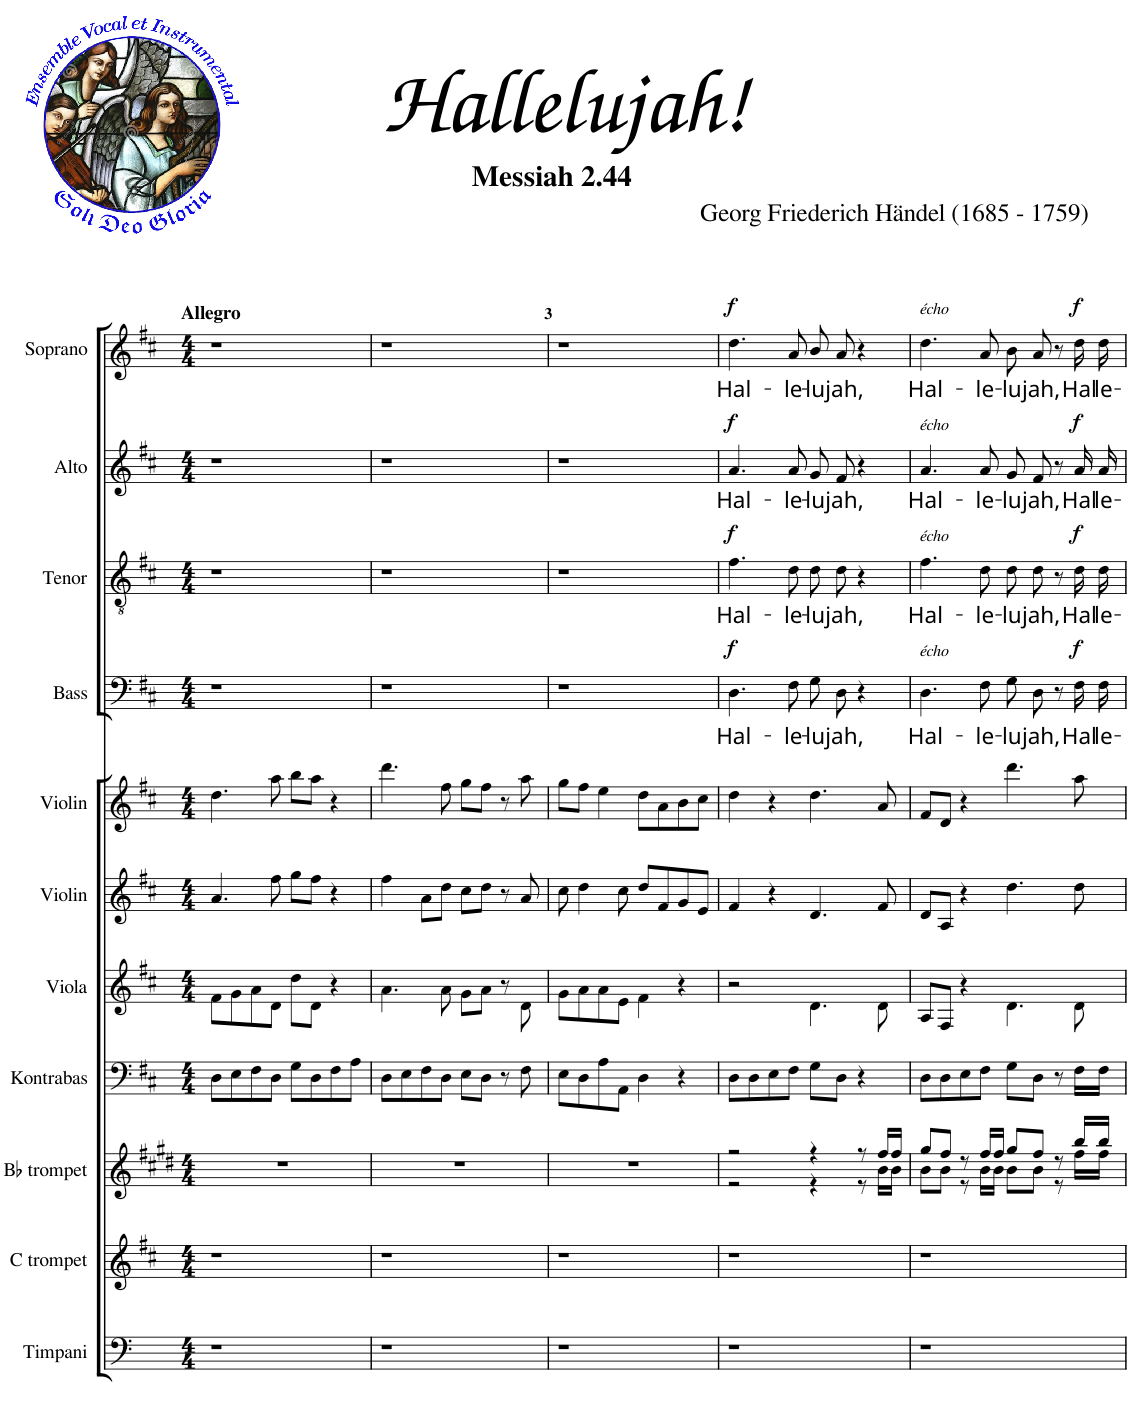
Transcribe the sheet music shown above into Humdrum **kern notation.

**kern	**kern	**kern	**kern	**kern	**kern	**kern	**kern	**text	**dynam	**kern	**text	**dynam	**kern	**text	**dynam	**kern	**text	**dynam
*part11	*part10	*part9	*part8	*part7	*part6	*part5	*part4	*part4	*part4	*part3	*part3	*part3	*part2	*part2	*part2	*part1	*part1	*part1
*staff11	*staff10	*staff9	*staff8	*staff7	*staff6	*staff5	*staff4	*staff4	*staff4	*staff3	*staff3	*staff3	*staff2	*staff2	*staff2	*staff1	*staff1	*staff1
*I"Timpani	*I"C trompet	*I"Bb trompet	*I"Kontrabas	*I"Viola	*I"Violin	*I"Violin	*I"Bass	*	*	*I"Tenor	*	*	*I"Alto	*	*	*I"Soprano	*	*
*I'Timp.	*I'C tpt.	*I'Bb tpt.	*I'Kb.	*I'Vla.	*I'Vln.	*I'Vln.	*I'B.	*	*	*I'T.	*	*	*I'A.	*	*	*I'S.	*	*
*clefF4	*clefG2	*clefG2	*clefF4	*clefG2	*clefG2	*clefG2	*clefF4	*	*	*clefGv2	*	*	*clefG2	*	*	*clefG2	*	*
*	*Trd1c2	*Trd1c2	*Trd7c12	*	*	*	*	*	*	*	*	*	*	*	*	*	*	*
*k[]	*k[f#c#]	*k[f#c#g#d#]	*k[f#c#]	*k[f#c#]	*k[f#c#]	*k[f#c#]	*k[f#c#]	*	*	*k[f#c#]	*	*	*k[f#c#]	*	*	*k[f#c#]	*	*
*	*D:	*	*D:	*D:	*D:	*D:	*D:	*	*	*D:	*	*	*D:	*	*	*D:	*	*
*M4/4	*M4/4	*M4/4	*M4/4	*M4/4	*M4/4	*M4/4	*M4/4	*	*	*M4/4	*	*	*M4/4	*	*	*M4/4	*	*
=1	=1	=1	=1	=1	=1	=1	=1	=1	=1	=1	=1	=1	=1	=1	=1	=1	=1	=1
!	!	!	!	!	!	!	!	!	!	!	!	!	!	!	!	!LO:TX:a:B:t=Allegro	!	!
1r	1r	1r	8D\L	8f#\L	4.a/	4.dd\	1r	.	.	1r	.	.	1r	.	.	1r	.	.
.	.	.	8E\	8g\	.	.	.	.	.	.	.	.	.	.	.	.	.	.
.	.	.	8F#\	8a\	.	.	.	.	.	.	.	.	.	.	.	.	.	.
.	.	.	8D\J	8d\J	8ff#\	8aa\	.	.	.	.	.	.	.	.	.	.	.	.
.	.	.	8G\L	8dd\L	8gg\L	8bb\L	.	.	.	.	.	.	.	.	.	.	.	.
.	.	.	8D\	8d\J	8ff#\J	8aa\J	.	.	.	.	.	.	.	.	.	.	.	.
.	.	.	8F#\	4r	4r	4r	.	.	.	.	.	.	.	.	.	.	.	.
.	.	.	8A\J	.	.	.	.	.	.	.	.	.	.	.	.	.	.	.
=2	=2	=2	=2	=2	=2	=2	=2	=2	=2	=2	=2	=2	=2	=2	=2	=2	=2	=2
1r	1r	1r	8D\L	4.a\	4ff#\	4.ddd\	1r	.	.	1r	.	.	1r	.	.	1r	.	.
.	.	.	8E\	.	.	.	.	.	.	.	.	.	.	.	.	.	.	.
.	.	.	8F#\	.	8a\L	.	.	.	.	.	.	.	.	.	.	.	.	.
.	.	.	8D\J	8a\	8dd\J	8ff#\	.	.	.	.	.	.	.	.	.	.	.	.
.	.	.	8E\L	8g\L	8cc#\L	8gg\L	.	.	.	.	.	.	.	.	.	.	.	.
.	.	.	8D\J	8a\J	8dd\J	8ff#\J	.	.	.	.	.	.	.	.	.	.	.	.
.	.	.	8r	8r	8r	8r	.	.	.	.	.	.	.	.	.	.	.	.
.	.	.	8F#\	8d\	8a/	8aa\	.	.	.	.	.	.	.	.	.	.	.	.
=3	=3	=3	=3	=3	=3	=3	=3	=3	=3	=3	=3	=3	=3	=3	=3	=3	=3	=3
1r	1r	1r	8E\L	8g\L	8cc#\	8gg\L	1r	.	.	1r	.	.	1r	.	.	1r	.	.
.	.	.	8D\	8a\	4dd\	8ff#\J	.	.	.	.	.	.	.	.	.	.	.	.
.	.	.	8A\	8a\	.	4ee\	.	.	.	.	.	.	.	.	.	.	.	.
.	.	.	8AA\J	8e\J	8cc#\	.	.	.	.	.	.	.	.	.	.	.	.	.
.	.	.	4D\	4f#\	8dd/L	8dd\L	.	.	.	.	.	.	.	.	.	.	.	.
.	.	.	.	.	8f#/	8a\	.	.	.	.	.	.	.	.	.	.	.	.
.	.	.	4r	4r	8g/	8b\	.	.	.	.	.	.	.	.	.	.	.	.
.	.	.	.	.	8e/J	8cc#\J	.	.	.	.	.	.	.	.	.	.	.	.
=4	=4	=4	=4	=4	=4	=4	=4	=4	=4	=4	=4	=4	=4	=4	=4	=4	=4	=4
*	*	*^	*	*	*	*	*	*	*	*	*	*	*	*	*	*	*	*
!	!	!	!	!	!	!	!	!	!LO:LY:b	!LO:DY:a	!	!LO:LY:b	!LO:DY:a	!	!LO:LY:b	!LO:DY:a	!	!LO:LY:b	!LO:DY:a
1r	1r	2r	2r	8D\L	2r	4f#/	4dd\	4.D\	Hal-	f	4.f#\	Hal-	f	4.a/	Hal-	f	4.dd\	Hal-	f
.	.	.	.	8D\	.	.	.	.	.	.	.	.	.	.	.	.	.	.	.
.	.	.	.	8E\	.	4r	4r	.	.	.	.	.	.	.	.	.	.	.	.
!	!	!	!	!	!	!	!	!	!LO:LY:b	!	!	!LO:LY:b	!	!	!LO:LY:b	!	!	!LO:LY:b	!
.	.	.	.	8F#\J	.	.	.	8F#\	-le-	.	8d\	-le-	.	8a/	-le-	.	8a/	-le-	.
!	!	!	!	!	!	!	!	!	!LO:LY:b	!	!	!LO:LY:b	!	!	!LO:LY:b	!	!	!LO:LY:b	!
.	.	4r	4r	8G\L	4.d\	4.d/	4.dd\	8G\L	-lu-	.	8d\L	-lu-	.	8g/L	-lu	.	8b/L	-lu-	.
!	!	!	!	!	!	!	!	!	!LO:LY:b	!	!	!LO:LY:b	!	!	!LO:LY:b	!	!	!LO:LY:b	!
.	.	.	.	8D\J	.	.	.	8D\J	-jah,	.	8d\J	-jah,	.	8f#/J	jah,	.	8a/J	-jah,	.
.	.	8r	8r	4r	.	.	.	4r	.	.	4r	.	.	4r	.	.	4r	.	.
.	.	16ff#/LL	16b\LL	.	8d\	8f#/	8a/	.	.	.	.	.	.	.	.	.	.	.	.
.	.	16ff#/JJ	16b\JJ	.	.	.	.	.	.	.	.	.	.	.	.	.	.	.	.
=5	=5	=5	=5	=5	=5	=5	=5	=5	=5	=5	=5	=5	=5	=5	=5	=5	=5	=5	=5
!	!	!	!	!	!	!	!	!	!	!	!	!	!	!	!	!	!LO:TX:a:i:t=écho	!	!
!	!	!	!	!	!	!	!	!	!	!	!	!	!	!LO:TX:a:i:t=écho	!	!	!	!	!
!	!	!	!	!	!	!	!	!	!	!	!LO:TX:a:i:t=écho	!	!	!	!	!	!	!	!
!	!	!	!	!	!	!	!	!LO:TX:a:i:t=écho	!	!	!	!	!	!	!	!	!	!	!
!	!	!	!	!	!	!	!	!	!LO:LY:b	!	!	!LO:LY:b	!	!	!LO:LY:b	!	!	!LO:LY:b	!
1r	1r	8gg#/L	8b\L	8D\L	8A/L	8d/L	8f#/L	4.D\	Hal-	.	4.f#\	Hal-	.	4.a/	Hal-	.	4.dd\	Hal-	.
.	.	8ff#/J	8b\J	8D\	8F#/J	8A/J	8d/J	.	.	.	.	.	.	.	.	.	.	.	.
.	.	8r	8r	8E\	4r	4r	4r	.	.	.	.	.	.	.	.	.	.	.	.
!	!	!	!	!	!	!	!	!	!LO:LY:b	!	!	!LO:LY:b	!	!	!LO:LY:b	!	!	!LO:LY:b	!
.	.	16ff#/LL	16b\LL	8F#\J	.	.	.	8F#\	-le-	.	8d\	-le-	.	8a/	-le-	.	8a/	-le-	.
.	.	16ff#/JJ	16b\JJ	.	.	.	.	.	.	.	.	.	.	.	.	.	.	.	.
!	!	!	!	!	!	!	!	!	!LO:LY:b	!	!	!LO:LY:b	!	!	!LO:LY:b	!	!	!LO:LY:b	!
.	.	8gg#/L	8b\L	8G\L	4.d\	4.dd\	4.ddd\	8G\L	-lu-	.	8d\L	-lu-	.	8g/L	-lu-	.	8b/L	-lu-	.
!	!	!	!	!	!	!	!	!	!LO:LY:b	!	!	!LO:LY:b	!	!	!LO:LY:b	!	!	!LO:LY:b	!
.	.	8ff#/J	8b\J	8D\J	.	.	.	8D\J	-jah,	.	8d\J	-jah,	.	8f#/J	-jah,	.	8a/J	-jah,	.
.	.	8r	8r	8r	.	.	.	8r	.	.	8r	.	.	8r	.	.	8r	.	.
!	!	!	!	!	!	!	!	!	!LO:LY:b	!LO:DY:a	!	!LO:LY:b	!LO:DY:a	!	!LO:LY:b	!LO:DY:a	!	!LO:LY:b	!LO:DY:a
.	.	16bb/LL	16ff#\LL	16F#\LL	8d\	8dd\	8aa\	16F#\LL	Hal-	f	16d\LL	Hal-	f	16a/LL	Hal-	f	16dd\LL	Hal-	f
!	!	!	!	!	!	!	!	!	!LO:LY:b	!	!	!LO:LY:b	!	!	!LO:LY:b	!	!	!LO:LY:b	!
.	.	16bb/JJ	16ff#\JJ	16F#\JJ	.	.	.	16F#\JJ	-le-	.	16d\JJ	-le-	.	16a/JJ	-le-	.	16dd\JJ	-le-	.
*	*	*v	*v	*	*	*	*	*	*	*	*	*	*	*	*	*	*	*	*
=	=	=	=	=	=	=	=	=	=	=	=	=	=	=	=	=	=	=
*-	*-	*-	*-	*-	*-	*-	*-	*-	*-	*-	*-	*-	*-	*-	*-	*-	*-	*-
